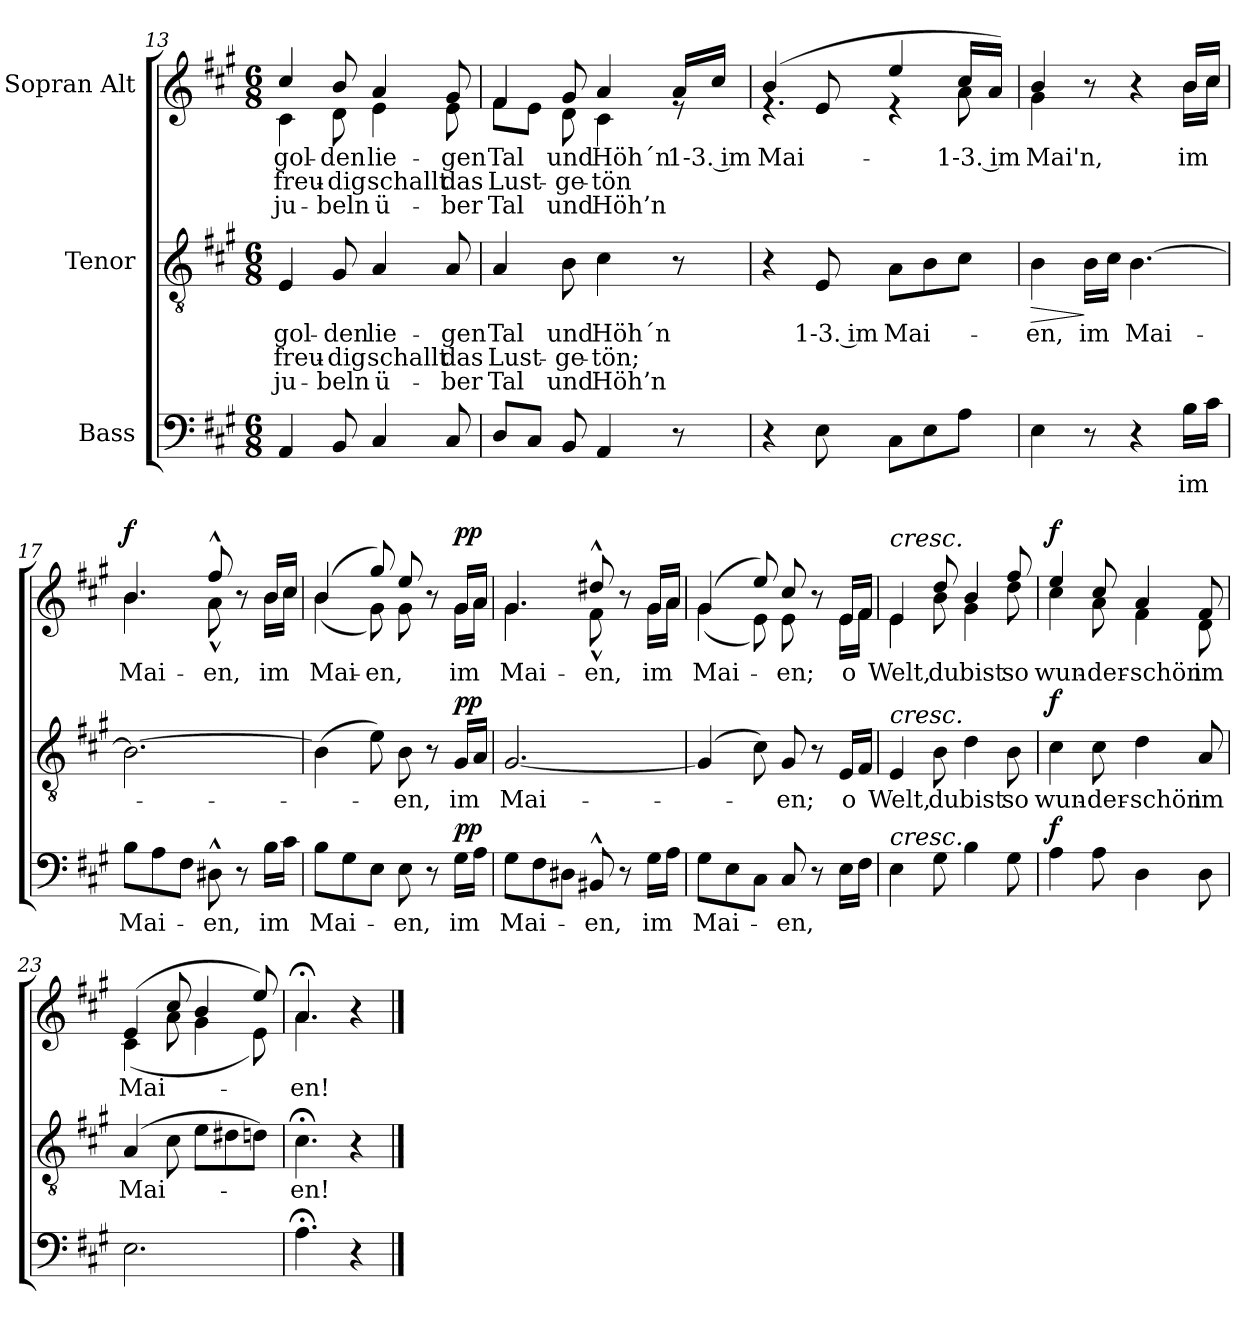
**kern	**text	**dynam	**kern	**text	**text	**text	**dynam	**kern	**text	**text	**text	**dynam
*part3	*part3	*part3	*part2	*part2	*part2	*part2	*part2	*part1	*part1	*part1	*part1	*part1
*staff3	*staff3	*staff3	*staff2	*staff2	*staff2	*staff2	*staff2	*staff1	*staff1	*staff1	*staff1	*staff1
*I"Bass	*	*	*I"Tenor	*	*	*	*	*I"Sopran Alt	*	*	*	*
*clefF4	*	*	*clefGv2	*	*	*	*	*clefG2	*	*	*	*
*k[f#c#g#]	*	*	*k[f#c#g#]	*	*	*	*	*k[f#c#g#]	*	*	*	*
*M6/8	*	*	*M6/8	*	*	*	*	*M6/8	*	*	*	*
=13	=13	=13	=13	=13	=13	=13	=13	=13	=13	=13	=13	=13
*	*	*	*	*	*	*	*	*^	*	*	*	*
4AA/	.	.	4E/	gol-	freu-	ju-	.	4cc#/	4c#\	gol-	freu-	ju-	.
8BB/	.	.	8G#/	-den	-dig	-beln	.	8b/	8d\	-den	-dig	-beln	.
4C#/	.	.	4A/	lie-	schallt	ü-	.	4a/	4e\	lie-	schallt	ü-	.
8C#/	.	.	8A/	-gen	das	-ber	.	8g#/	8e\	-gen	das	-ber	.
=14	=14	=14	=14	=14	=14	=14	=14	=14	=14	=14	=14	=14	=14
8D/L	.	.	4A/	Tal	Lust-	Tal	.	4f#/	8f#\L	Tal	Lust-	Tal	.
8C#/J	.	.	.	.	.	.	.	.	8e\J	.	.	.	.
8BB/	.	.	8B\	und	-ge-	und	.	8g#/	8d\	und	-ge-	und	.
4AA/	.	.	4c#\	Höh´n	-tön;	Höh’n	.	4a/	4c#\	Höh´n	-tön	Höh’n	.
8r	.	.	8r	.	.	.	.	16a/LL	8re	1-3. im	.	.	.
.	.	.	.	.	.	.	.	16cc#/JJ	.	.	.	.	.
=15	=15	=15	=15	=15	=15	=15	=15	=15	=15	=15	=15	=15	=15
4r	.	.	4r	.	.	.	.	(4b/	4.re	Mai-	.	.	.
8E\	.	.	8E/	1-3. im	.	.	.	8e/	.	.	.	.	.
8C#\L	.	.	8A\L	Mai-	.	.	.	4ee/	4re	.	.	.	.
8E\	.	.	8B\	.	.	.	.	.	.	.	.	.	.
8A\J	.	.	8c#\J	.	.	.	.	16cc#/LL	8a\	1-3. im	.	.	.
.	.	.	.	.	.	.	.	16a/JJ)	.	.	.	.	.
!!LO:LB:g=z	!!
=16	=16	=16	=16	=16	=16	=16	=16	=16	=16	=16	=16	=16	=16
!	!	!	!	!	!	!	!LO:HP:b	!	!	!	!	!	!
4E\	.	.	4B\	-en,	.	.	>	4b/	4g#\	Mai'n,	.	.	.
8r	.	.	16B\LL	im	.	.	]	8r	8ryy	.	.	.	.
.	.	.	16c#\JJ	.	.	.	.	.	.	.	.	.	.
4r	.	.	[4.B\	Mai-	.	.	.	4r	4ryy	.	.	.	.
16B\LL	im	.	.	.	.	.	.	16b/LL	16b\LL	im	.	.	.
16c#\JJ	.	.	.	.	.	.	.	16cc#/JJ	16cc#\JJ	.	.	.	.
=17	=17	=17	=17	=17	=17	=17	=17	=17	=17	=17	=17	=17	=17
!	!	!	!	!	!	!	!	!	!	!	!	!	!LO:DY:a
8B\L	Mai-	.	2.B\_	.	.	.	.	4.b/	4.b\	Mai-	.	.	f
8A\	.	.	.	.	.	.	.	.	.	.	.	.	.
8F#\J	.	.	.	.	.	.	.	.	.	.	.	.	.
8D#X^^\	-en,	.	.	.	.	.	.	8ff#^^/	8a^^\	-en,	.	.	.
8r	.	.	.	.	.	.	.	8r	8ryy	.	.	.	.
16B\LL	im	.	.	.	.	.	.	16b/LL	16b\LL	im	.	.	.
16c#\JJ	.	.	.	.	.	.	.	16cc#/JJ	16cc#\JJ	.	.	.	.
=18	=18	=18	=18	=18	=18	=18	=18	=18	=18	=18	=18	=18	=18
8B\L	Mai-	.	(4B\]	.	.	.	.	(4b/	(4b\	Mai-	.	.	.
8G#\	.	.	.	.	.	.	.	.	.	.	.	.	.
8E\J	.	.	8e\)	.	.	.	.	8gg#/)	8g#\)	-en,	.	.	.
8E\	-en,	.	8B\	-en,	.	.	.	8ee/	8g#\	.	.	.	.
8r	.	.	8r	.	.	.	.	8r	8ryy	.	.	.	.
!	!	!LO:DY:a	!	!	!	!	!LO:DY:a	!	!	!	!	!	!LO:DY:a
16G#\LL	im	pp	16G#/LL	im	.	.	pp	16g#/LL	16g#\LL	im	.	.	pp
16A\JJ	.	.	16A/JJ	.	.	.	.	16a/JJ	16a\JJ	.	.	.	.
=19	=19	=19	=19	=19	=19	=19	=19	=19	=19	=19	=19	=19	=19
8G#\L	Mai-	.	[2.G#/	Mai-	.	.	.	4.g#/	4.g#\	Mai-	.	.	.
8F#\	.	.	.	.	.	.	.	.	.	.	.	.	.
8D#X\J	.	.	.	.	.	.	.	.	.	.	.	.	.
8BB#X^^/	-en,	.	.	.	.	.	.	8dd#X^^/	8f#^^\	-en,	.	.	.
8r	.	.	.	.	.	.	.	8r	8ryy	.	.	.	.
16G#\LL	im	.	.	.	.	.	.	16g#/LL	16g#\LL	im	.	.	.
16A\JJ	.	.	.	.	.	.	.	16a/JJ	16a\JJ	.	.	.	.
!!LO:LB:g=z	!!
=20	=20	=20	=20	=20	=20	=20	=20	=20	=20	=20	=20	=20	=20
8G#\L	Mai-	.	(4G#/]	.	.	.	.	(4g#/	(4g#\	Mai-	.	.	.
8E\	.	.	.	.	.	.	.	.	.	.	.	.	.
8C#\J	.	.	8c#\)	.	.	.	.	8ee/)	8e\)	.	.	.	.
8C#/	-en,	.	8G#/	-en;	.	.	.	8cc#/	8e\	-en;	.	.	.
8r	.	.	8r	.	.	.	.	8r	8ryy	.	.	.	.
16E\LL	.	.	16E/LL	o	.	.	.	16e/LL	16e\LL	o	.	.	.
16F#\JJ	.	.	16F#/JJ	.	.	.	.	16f#/JJ	16f#\JJ	.	.	.	.
=21	=21	=21	=21	=21	=21	=21	=21	=21	=21	=21	=21	=21	=21
!	!	!	!	!	!	!	!	!LO:TX:a:i:t=cresc.	!	!	!	!	!
!	!	!	!LO:TX:a:i:t=cresc.	!	!	!	!	!	!	!	!	!	!
!LO:TX:a:i:t=cresc.	!	!	!	!	!	!	!	!	!	!	!	!	!
4E\	.	.	4E/	Welt,	.	.	.	4e/	4e\	Welt,	.	.	.
8G#\	.	.	8B\	du	.	.	.	8dd/	8b\	du	.	.	.
4B\	.	.	4d\	bist	.	.	.	4b/	4g#\	bist	.	.	.
8G#\	.	.	8B\	so	.	.	.	8ff#/	8dd\	so	.	.	.
=22	=22	=22	=22	=22	=22	=22	=22	=22	=22	=22	=22	=22	=22
!	!	!LO:DY:a	!	!	!	!	!LO:DY:a	!	!	!	!	!	!LO:DY:a
4A\	.	f	4c#\	wun-	.	.	f	4ee/	4cc#\	wun-	.	.	f
8A\	.	.	8c#\	-der-	.	.	.	8cc#/	8a\	-der-	.	.	.
4D\	.	.	4d\	-schön	.	.	.	4a/	4f#\	-schön	.	.	.
8D\	.	.	8A/	im	.	.	.	8f#/	8d\	im	.	.	.
=23	=23	=23	=23	=23	=23	=23	=23	=23	=23	=23	=23	=23	=23
2.E\	.	.	(4A/	Mai-	.	.	.	(4e/	(4c#\	Mai-	.	.	.
.	.	.	8c#\	.	.	.	.	8cc#/	8a\	.	.	.	.
.	.	.	8e\L	.	.	.	.	4b/	4g#\	.	.	.	.
.	.	.	8d#X\	.	.	.	.	.	.	.	.	.	.
.	.	.	8dn\J)	.	.	.	.	8ee/)	8e\)	.	.	.	.
=24	=24	=24	=24	=24	=24	=24	=24	=24	=24	=24	=24	=24	=24
4.A;<\	.	.	4.c#;<\	-en!	.	.	.	4.a;</	4.a\	-en!	.	.	.
4r	.	.	4r	.	.	.	.	4r	4ryy	.	.	.	.
*	*	*	*	*	*	*	*	*v	*v	*	*	*	*
==	==	==	==	==	==	==	==	==	==	==	==	==
*-	*-	*-	*-	*-	*-	*-	*-	*-	*-	*-	*-	*-
